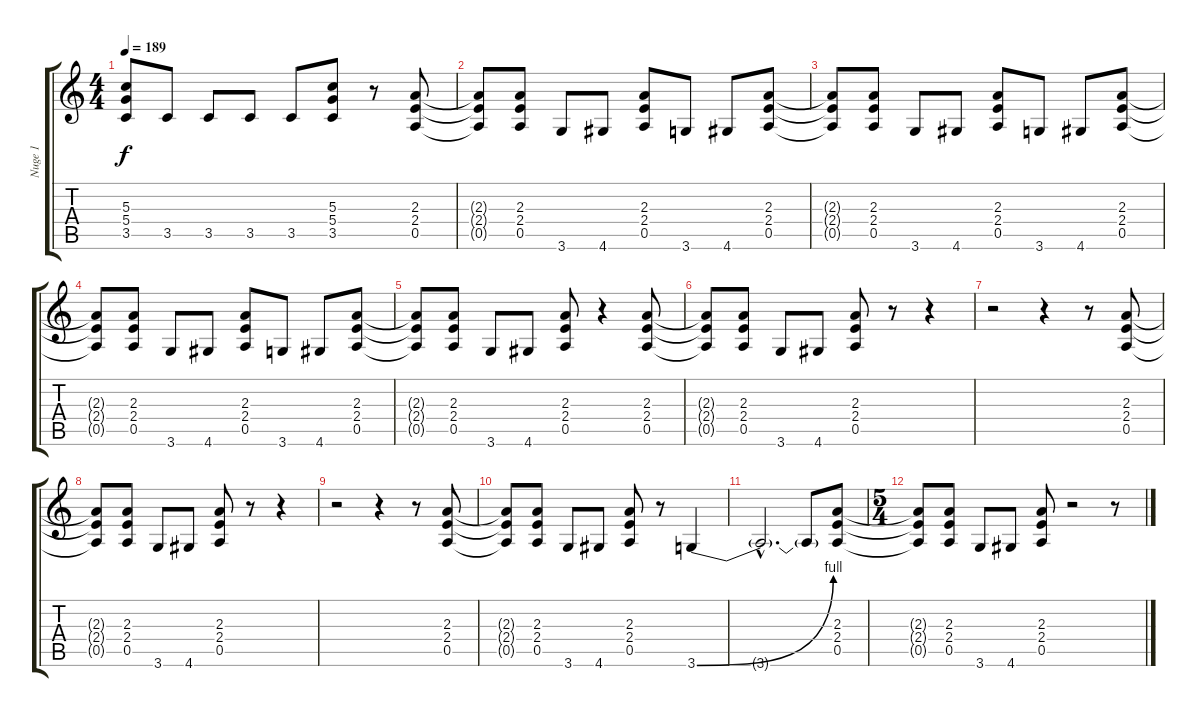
\track ("Nuge 1" "Nuge 1") {instrument overdrivenguitar}
\staff {score tabs}
\tuning (E4 B3 G3 D3 A2 E2) {hide}
\ts (4 4)
\tempo 189
\clef g2
\ks c
(5.3{t} 5.4{t} 3.5{t}).8{dy f} 3.5.8 3.5.8 3.5.8 3.5.8 (5.3 5.4 3.5).8 r.8 (2.3 2.4 0.5).8 |
(2.3{t} 2.4{t} 0.5{t}).8 (2.3 2.4 0.5).8 3.6.8 4.6.8 (2.3 2.4 0.5).8 3.6.8 4.6.8 (2.3 2.4 0.5).8 |
(2.3{t} 2.4{t} 0.5{t}).8 (2.3 2.4 0.5).8 3.6.8 4.6.8 (2.3 2.4 0.5).8 3.6.8 4.6.8 (2.3 2.4 0.5).8 |
(2.3{t} 2.4{t} 0.5{t}).8 (2.3 2.4 0.5).8 3.6.8 4.6.8 (2.3 2.4 0.5).8 3.6.8 4.6.8 (2.3 2.4 0.5).8 |
(2.3{t} 2.4{t} 0.5{t}).8 (2.3 2.4 0.5).8 3.6.8 4.6.8 (2.3 2.4 0.5).8 r.4 (2.3 2.4 0.5).8 |
(2.3{t} 2.4{t} 0.5{t}).8 (2.3 2.4 0.5).8 3.6.8 4.6.8 (2.3 2.4 0.5).8 r.8 r.4 |
r.2 r.4 r.8 (2.3 2.4 0.5).8 |
(2.3{t} 2.4{t} 0.5{t}).8 (2.3 2.4 0.5).8 3.6.8 4.6.8 (2.3 2.4 0.5).8 r.8 r.4 |
r.2 r.4 r.8 (2.3 2.4 0.5).8 |
(2.3{t} 2.4{t} 0.5{t}).8 (2.3 2.4 0.5).8 3.6.8 4.6.8 (2.3 2.4 0.5).8 r.8 3.6{be (bend 0 0 60 4)}.4 |
3.6{hac t}.2{d} 3.6{t}.8 (2.3 2.4 0.5).8 |
\ts (5 4)
(2.3{t} 2.4{t} 0.5{t}).8 (2.3 2.4 0.5).8 3.6.8 4.6.8 (2.3 2.4 0.5).8 r.2 r.8
